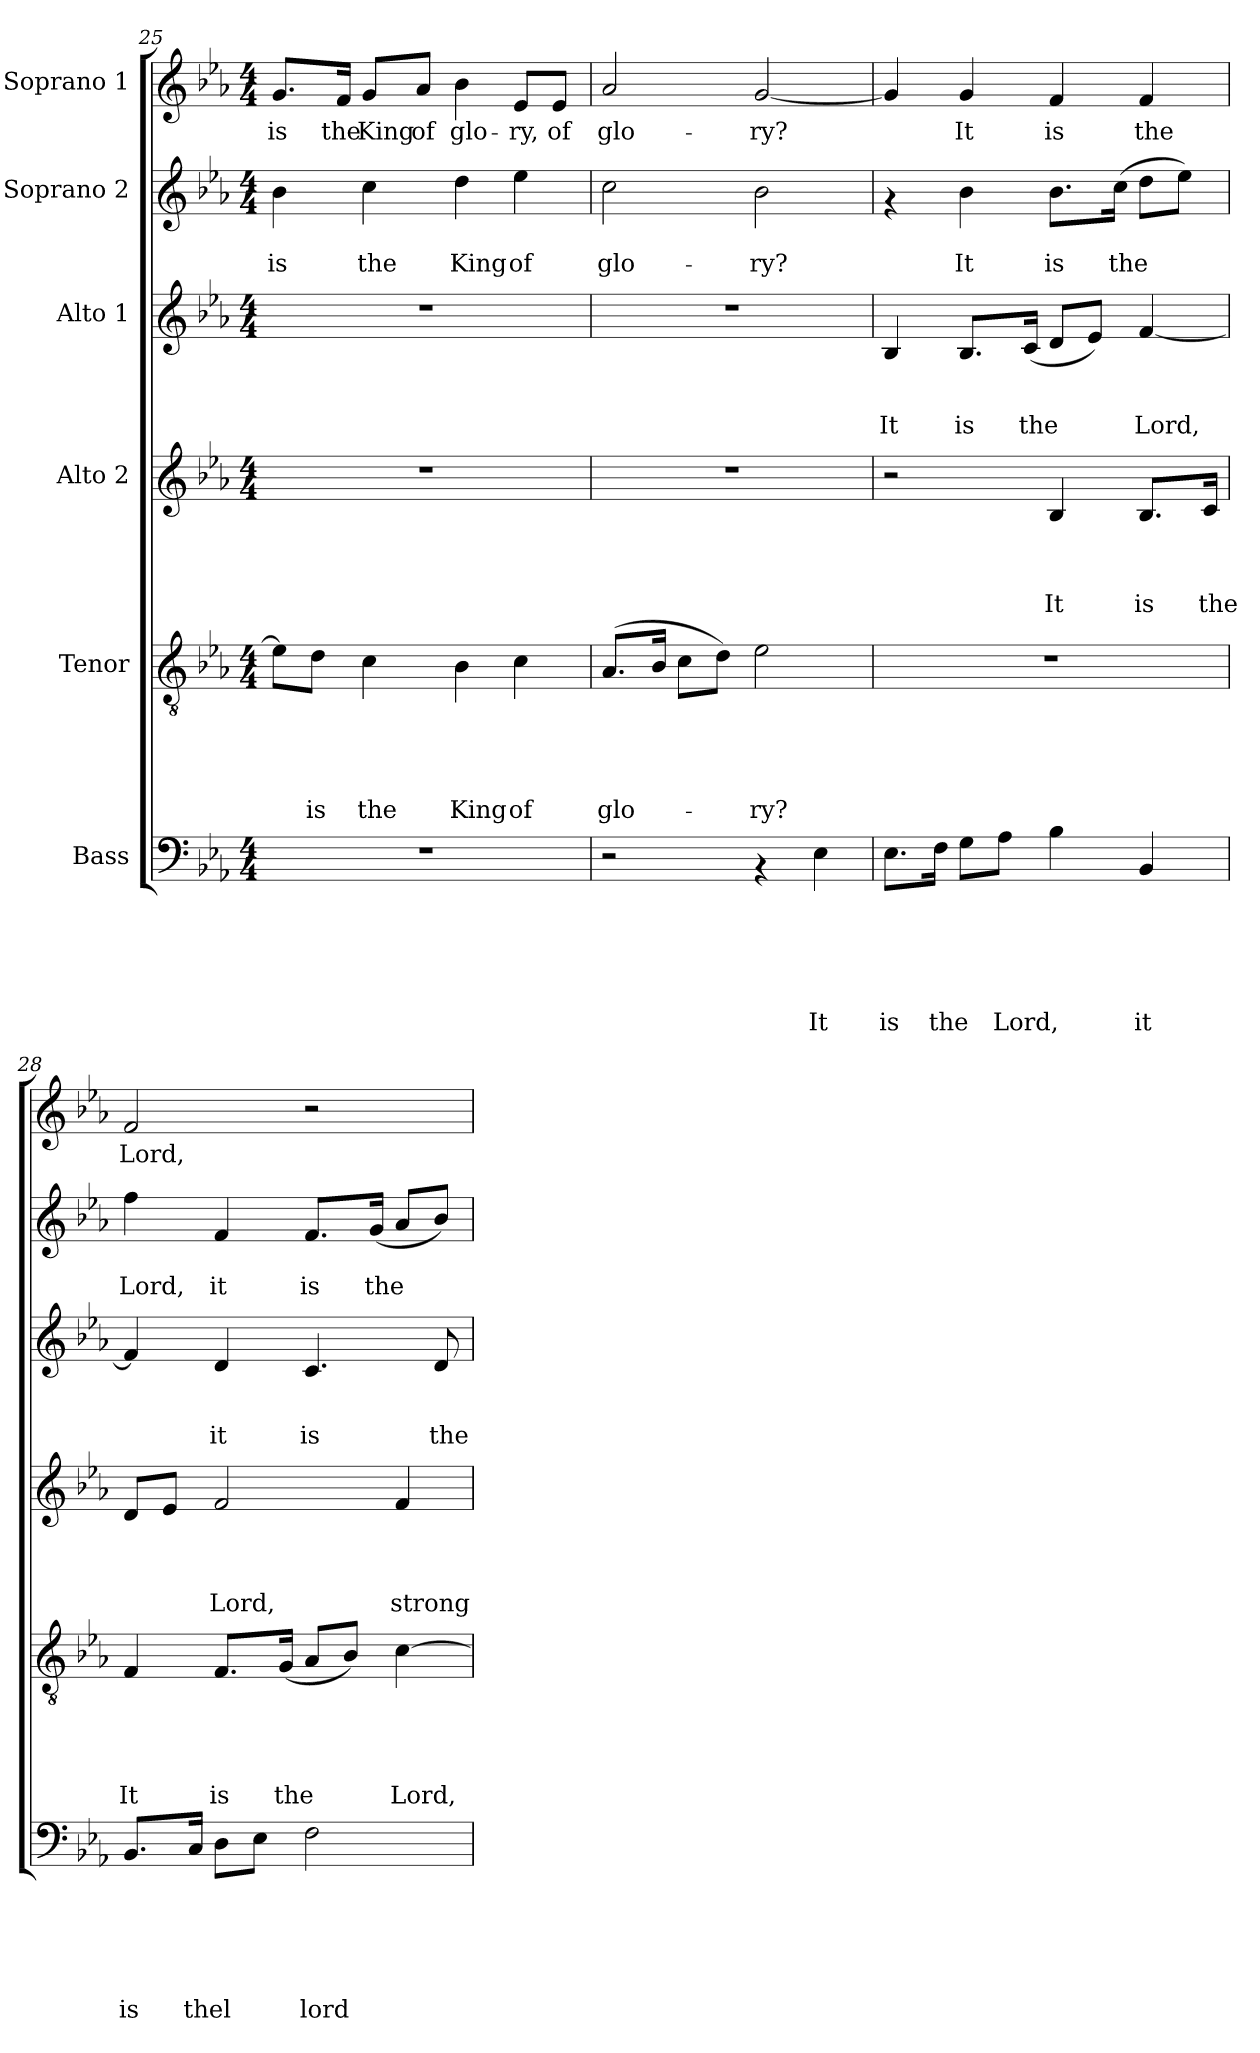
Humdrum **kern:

**kern	**text	**text	**text	**text	**text	**text	**kern	**text	**text	**text	**text	**text	**kern	**text	**text	**text	**text	**kern	**text	**text	**text	**kern	**text	**text	**kern	**text
*part6	*part6	*part6	*part6	*part6	*part6	*part6	*part5	*part5	*part5	*part5	*part5	*part5	*part4	*part4	*part4	*part4	*part4	*part3	*part3	*part3	*part3	*part2	*part2	*part2	*part1	*part1
*staff6	*staff6	*staff6	*staff6	*staff6	*staff6	*staff6	*staff5	*staff5	*staff5	*staff5	*staff5	*staff5	*staff4	*staff4	*staff4	*staff4	*staff4	*staff3	*staff3	*staff3	*staff3	*staff2	*staff2	*staff2	*staff1	*staff1
*I"Bass	*	*	*	*	*	*	*I"Tenor	*	*	*	*	*	*I"Alto 2	*	*	*	*	*I"Alto 1	*	*	*	*I"Soprano 2	*	*	*I"Soprano 1	*
!!LO:PB:g=z
*clefF4	*	*	*	*	*	*	*clefGv2	*	*	*	*	*	*clefG2	*	*	*	*	*clefG2	*	*	*	*clefG2	*	*	*clefG2	*
*k[b-e-a-]	*	*	*	*	*	*	*k[b-e-a-]	*	*	*	*	*	*k[b-e-a-]	*	*	*	*	*k[b-e-a-]	*	*	*	*k[b-e-a-]	*	*	*k[b-e-a-]	*
*E-:	*	*	*	*	*	*	*E-:	*	*	*	*	*	*E-:	*	*	*	*	*E-:	*	*	*	*E-:	*	*	*E-:	*
*M4/4	*	*	*	*	*	*	*M4/4	*	*	*	*	*	*M4/4	*	*	*	*	*M4/4	*	*	*	*M4/4	*	*	*M4/4	*
=25	=25	=25	=25	=25	=25	=25	=25	=25	=25	=25	=25	=25	=25	=25	=25	=25	=25	=25	=25	=25	=25	=25	=25	=25	=25	=25
!	!	!	!	!	!	!	!	!	!	!	!	!	!	!	!	!	!	!	!	!	!	!	!	!LO:LY:b	!	!LO:LY:b
1r	.	.	.	.	.	.	8e-\L]	.	.	.	.	.	1r	.	.	.	.	1r	.	.	.	4b-\	.	is	8.g/L	is
!	!	!	!	!	!	!	!	!	!	!	!	!LO:LY:b	!	!	!	!	!	!	!	!	!	!	!	!	!	!
.	.	.	.	.	.	.	8d\J	.	.	.	.	is	.	.	.	.	.	.	.	.	.	.	.	.	.	.
!	!	!	!	!	!	!	!	!	!	!	!	!	!	!	!	!	!	!	!	!	!	!	!	!	!	!LO:LY:b
.	.	.	.	.	.	.	.	.	.	.	.	.	.	.	.	.	.	.	.	.	.	.	.	.	16f/Jk	the
!	!	!	!	!	!	!	!	!	!	!	!	!LO:LY:b	!	!	!	!	!	!	!	!	!	!	!	!LO:LY:b	!	!LO:LY:b
.	.	.	.	.	.	.	4c\	.	.	.	.	the	.	.	.	.	.	.	.	.	.	4cc\	.	the	8g/L	King
!	!	!	!	!	!	!	!	!	!	!	!	!	!	!	!	!	!	!	!	!	!	!	!	!	!	!LO:LY:b
.	.	.	.	.	.	.	.	.	.	.	.	.	.	.	.	.	.	.	.	.	.	.	.	.	8a-/J	of
!	!	!	!	!	!	!	!	!	!	!	!	!LO:LY:b	!	!	!	!	!	!	!	!	!	!	!	!LO:LY:b	!	!LO:LY:b
.	.	.	.	.	.	.	4B-\	.	.	.	.	King	.	.	.	.	.	.	.	.	.	4dd\	.	King	4b-\	glo-
!	!	!	!	!	!	!	!	!	!	!	!	!LO:LY:b	!	!	!	!	!	!	!	!	!	!	!	!LO:LY:b	!	!LO:LY:b
.	.	.	.	.	.	.	4c\	.	.	.	.	of	.	.	.	.	.	.	.	.	.	4ee-\	.	of	8e-/L	-ry,
!	!	!	!	!	!	!	!	!	!	!	!	!	!	!	!	!	!	!	!	!	!	!	!	!	!	!LO:LY:b
.	.	.	.	.	.	.	.	.	.	.	.	.	.	.	.	.	.	.	.	.	.	.	.	.	8e-/J	of
=26	=26	=26	=26	=26	=26	=26	=26	=26	=26	=26	=26	=26	=26	=26	=26	=26	=26	=26	=26	=26	=26	=26	=26	=26	=26	=26
!	!	!	!	!	!	!	!	!	!	!	!	!LO:LY:b	!	!	!	!	!	!	!	!	!	!	!	!LO:LY:b	!	!LO:LY:b
2r	.	.	.	.	.	.	(>8.A-/L	.	.	.	.	glo-	1r	.	.	.	.	1r	.	.	.	2cc\	.	glo-	2a-/	glo-
.	.	.	.	.	.	.	16B-/Jk	.	.	.	.	.	.	.	.	.	.	.	.	.	.	.	.	.	.	.
.	.	.	.	.	.	.	8c\L	.	.	.	.	.	.	.	.	.	.	.	.	.	.	.	.	.	.	.
.	.	.	.	.	.	.	8d\J)	.	.	.	.	.	.	.	.	.	.	.	.	.	.	.	.	.	.	.
!	!	!	!	!	!	!	!	!	!	!	!	!LO:LY:b	!	!	!	!	!	!	!	!	!	!	!	!LO:LY:b	!	!LO:LY:b
4rAA	.	.	.	.	.	.	2e-\	.	.	.	.	-ry?	.	.	.	.	.	.	.	.	.	2b-\	.	-ry?	[<2g/	-ry?
!	!	!	!	!	!	!LO:LY:b	!	!	!	!	!	!	!	!	!	!	!	!	!	!	!	!	!	!	!	!
4E-\	.	.	.	.	.	It	.	.	.	.	.	.	.	.	.	.	.	.	.	.	.	.	.	.	.	.
=27	=27	=27	=27	=27	=27	=27	=27	=27	=27	=27	=27	=27	=27	=27	=27	=27	=27	=27	=27	=27	=27	=27	=27	=27	=27	=27
!	!	!	!	!	!	!LO:LY:b	!	!	!	!	!	!	!	!	!	!	!	!	!	!	!LO:LY:b	!	!	!	!	!
8.E-\L	.	.	.	.	.	is	1r	.	.	.	.	.	2r	.	.	.	.	4B-/	.	.	It	4rf	.	.	4g/]	.
!	!	!	!	!	!	!LO:LY:b	!	!	!	!	!	!	!	!	!	!	!	!	!	!	!	!	!	!	!	!
16F\Jk	.	.	.	.	.	the	.	.	.	.	.	.	.	.	.	.	.	.	.	.	.	.	.	.	.	.
!	!	!	!	!	!	!	!	!	!	!	!	!	!	!	!	!	!	!	!	!	!LO:LY:b	!	!	!LO:LY:b	!	!LO:LY:b
8G\L	.	.	.	.	.	.	.	.	.	.	.	.	.	.	.	.	.	8.B-/L	.	.	is	4b-\	.	It	4g/	It
!	!	!	!	!	!	!LO:LY:b	!	!	!	!	!	!	!	!	!	!	!	!	!	!	!	!	!	!	!	!
8A-\J	.	.	.	.	.	Lord,	.	.	.	.	.	.	.	.	.	.	.	.	.	.	.	.	.	.	.	.
!	!	!	!	!	!	!	!	!	!	!	!	!	!	!	!	!	!	!	!	!	!LO:LY:b	!	!	!	!	!
.	.	.	.	.	.	.	.	.	.	.	.	.	.	.	.	.	.	(<16c/Jk	.	.	the	.	.	.	.	.
!	!	!	!	!	!	!	!	!	!	!	!	!	!	!	!	!	!LO:LY:b	!	!	!	!	!	!	!LO:LY:b	!	!LO:LY:b
4B-\	.	.	.	.	.	.	.	.	.	.	.	.	4B-/	.	.	.	It	8d/L	.	.	.	8.b-\L	.	is	4f/	is
.	.	.	.	.	.	.	.	.	.	.	.	.	.	.	.	.	.	8e-/J)	.	.	.	.	.	.	.	.
!	!	!	!	!	!	!	!	!	!	!	!	!	!	!	!	!	!	!	!	!	!	!	!	!LO:LY:b	!	!
.	.	.	.	.	.	.	.	.	.	.	.	.	.	.	.	.	.	.	.	.	.	(>16cc\Jk	.	the	.	.
!	!	!	!	!	!	!LO:LY:b	!	!	!	!	!	!	!	!	!	!	!LO:LY:b	!	!	!	!LO:LY:b	!	!	!	!	!LO:LY:b
4BB-/	.	.	.	.	.	it	.	.	.	.	.	.	8.B-/L	.	.	.	is	[<4f/	.	.	Lord,	8dd\L	.	.	4f/	the
.	.	.	.	.	.	.	.	.	.	.	.	.	.	.	.	.	.	.	.	.	.	8ee-\J)	.	.	.	.
!	!	!	!	!	!	!	!	!	!	!	!	!	!	!	!	!	!LO:LY:b	!	!	!	!	!	!	!	!	!
.	.	.	.	.	.	.	.	.	.	.	.	.	16c/Jk	.	.	.	the	.	.	.	.	.	.	.	.	.
=28	=28	=28	=28	=28	=28	=28	=28	=28	=28	=28	=28	=28	=28	=28	=28	=28	=28	=28	=28	=28	=28	=28	=28	=28	=28	=28
!	!	!	!	!	!	!LO:LY:b	!	!	!	!	!	!LO:LY:b	!	!	!	!	!	!	!	!	!	!	!	!LO:LY:b	!	!LO:LY:b
8.BB-/L	.	.	.	.	.	is	4F/	.	.	.	.	It	8d/L	.	.	.	.	4f/]	.	.	.	4ff\	.	Lord,	2f/	Lord,
.	.	.	.	.	.	.	.	.	.	.	.	.	8e-/J	.	.	.	.	.	.	.	.	.	.	.	.	.
!	!	!	!	!	!	!LO:LY:b	!	!	!	!	!	!	!	!	!	!	!	!	!	!	!	!	!	!	!	!
16C/Jk	.	.	.	.	.	thel	.	.	.	.	.	.	.	.	.	.	.	.	.	.	.	.	.	.	.	.
!	!	!	!	!	!	!	!	!	!	!	!	!LO:LY:b	!	!	!	!	!LO:LY:b	!	!	!	!LO:LY:b	!	!	!LO:LY:b	!	!
8D\L	.	.	.	.	.	.	8.F/L	.	.	.	.	is	2f/	.	.	.	Lord,	4d/	.	.	it	4f/	.	it	.	.
8E-\J	.	.	.	.	.	.	.	.	.	.	.	.	.	.	.	.	.	.	.	.	.	.	.	.	.	.
!	!	!	!	!	!	!	!	!	!	!	!	!LO:LY:b	!	!	!	!	!	!	!	!	!	!	!	!	!	!
.	.	.	.	.	.	.	(<16G/Jk	.	.	.	.	the	.	.	.	.	.	.	.	.	.	.	.	.	.	.
!	!	!	!	!	!	!LO:LY:b	!	!	!	!	!	!	!	!	!	!	!	!	!	!	!LO:LY:b	!	!	!LO:LY:b	!	!
2F\	.	.	.	.	.	lord	8A-/L	.	.	.	.	.	.	.	.	.	.	4.c/	.	.	is	8.f/L	.	is	2r	.
.	.	.	.	.	.	.	8B-/J)	.	.	.	.	.	.	.	.	.	.	.	.	.	.	.	.	.	.	.
!	!	!	!	!	!	!	!	!	!	!	!	!	!	!	!	!	!	!	!	!	!	!	!	!LO:LY:b	!	!
.	.	.	.	.	.	.	.	.	.	.	.	.	.	.	.	.	.	.	.	.	.	(<16g/Jk	.	the	.	.
!	!	!	!	!	!	!	!	!	!	!	!	!LO:LY:b	!	!	!	!	!LO:LY:b	!	!	!	!	!	!	!	!	!
.	.	.	.	.	.	.	[>4c\	.	.	.	.	Lord,	4f/	.	.	.	strong	.	.	.	.	8a-/L	.	.	.	.
!	!	!	!	!	!	!	!	!	!	!	!	!	!	!	!	!	!	!	!	!	!LO:LY:b	!	!	!	!	!
.	.	.	.	.	.	.	.	.	.	.	.	.	.	.	.	.	.	8d/	.	.	the	8b-/J)	.	.	.	.
=	=	=	=	=	=	=	=	=	=	=	=	=	=	=	=	=	=	=	=	=	=	=	=	=	=	=
*-	*-	*-	*-	*-	*-	*-	*-	*-	*-	*-	*-	*-	*-	*-	*-	*-	*-	*-	*-	*-	*-	*-	*-	*-	*-	*-
